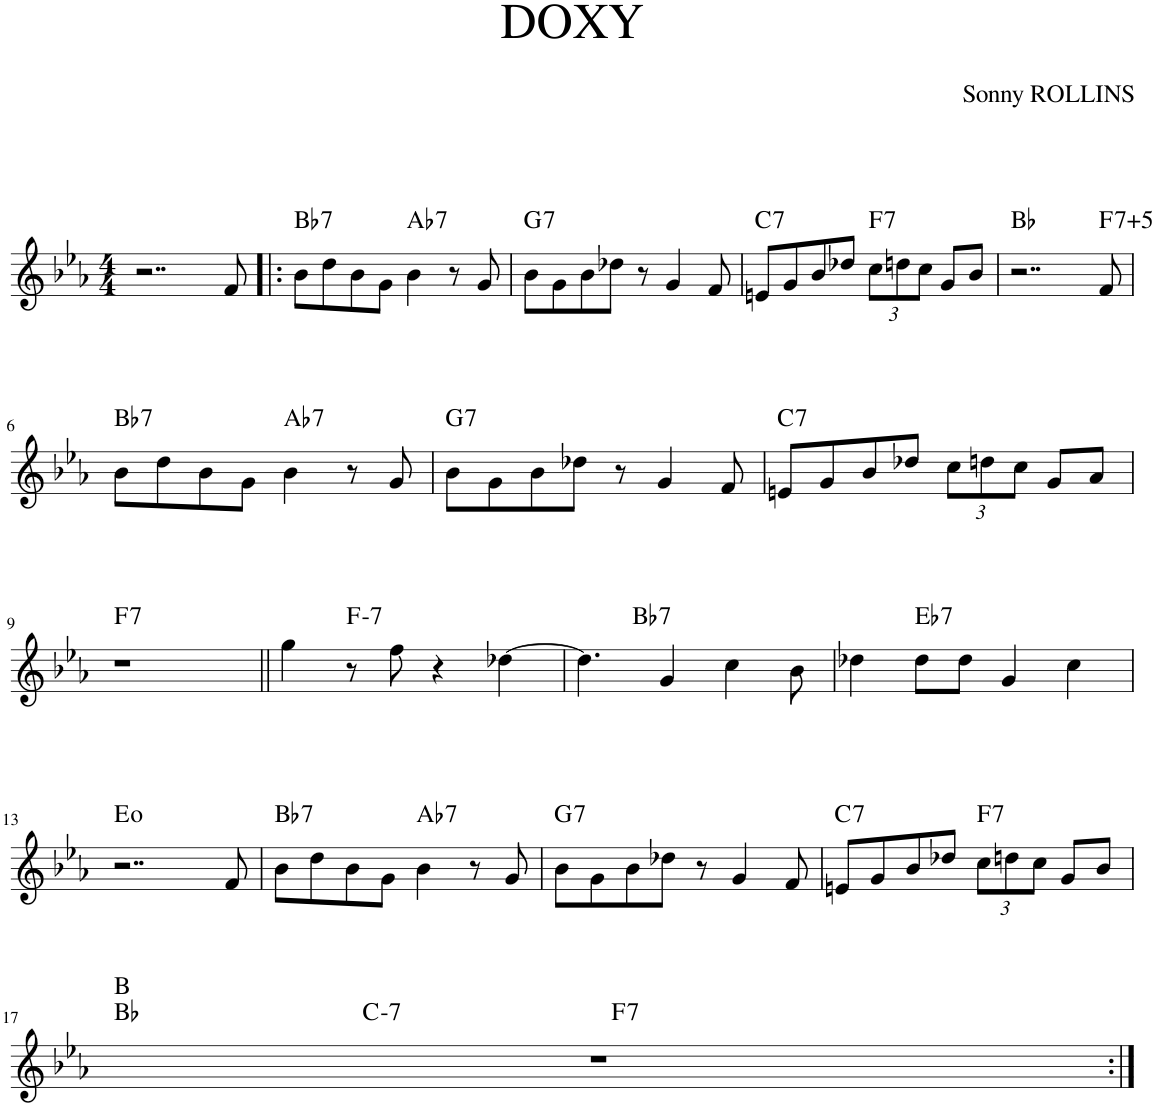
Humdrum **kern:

**kern	**harte
*part1	*part1
*staff1	*
*I"Piano	*
*I'Pno.	*
*clefG2	*
*k[b-e-a-]	*
*M4/4	*
=1	=1
2..r	.
8f/	.
=2!|:	=2!|:
!	!LO:H:kt=7
8b-\L	Bb:7
8dd\	.
8b-\	.
8g\J	.
!	!LO:H:kt=7
4b-\	Ab:7
8r	.
8g/	.
=3	=3
!	!LO:H:kt=7
8b-\L	G:7
8g\	.
8b-\	.
8dd-X\J	.
8r	.
4g/	.
8f/	.
=4	=4
!	!LO:H:kt=7
8en/L	C:7
8g/	.
8b-/	.
8dd-X/J	.
*Xbrackettup	*
!	!LO:H:kt=7
12cc\L	F:7
12ddn\	.
12cc\J	.
8g/L	.
8b-/J	.
=5	=5
2..r	Bb:maj
!	!LO:H:kt=7
8f/	F:(3,#5,b7)
!!LO:LB:g=z
=6	=6
!	!LO:H:kt=7
8b-\L	Bb:7
8dd\	.
8b-\	.
8g\J	.
!	!LO:H:kt=7
4b-\	Ab:7
8r	.
8g/	.
=7	=7
!	!LO:H:kt=7
8b-\L	G:7
8g\	.
8b-\	.
8dd-X\J	.
8r	.
4g/	.
8f/	.
=8	=8
!	!LO:H:kt=7
8en/L	C:7
8g/	.
8b-/	.
8dd-X/J	.
12cc\L	.
12ddn\	.
12cc\J	.
8g/L	.
8a-/J	.
!!LO:LB:g=z
=9	=9
!	!LO:H:kt=7
1r	F:7
=10||	=10||
4gg\	.
!	!LO:H:kt=7
8r	F:min7
8ff\	.
4r	.
[4dd-X\	.
=11	=11
*^	*
4.dd-\]	4ryy	.
!	!	!LO:H:kt=7
.	2.ryy	Bb:7
4g/	.	.
4cc\	.	.
8b-\	.	.
*v	*v	*
=12	=12
4dd-X\	.
!	!LO:H:kt=7
8dd-\L	Eb:7
8dd-\J	.
4g/	.
4cc\	.
!!LO:LB:g=z
=13	=13
2..r	E:dim
8f/	.
=14	=14
!	!LO:H:kt=7
8b-\L	Bb:7
8dd\	.
8b-\	.
8g\J	.
!	!LO:H:kt=7
4b-\	Ab:7
8r	.
8g/	.
=15	=15
!	!LO:H:kt=7
8b-\L	G:7
8g\	.
8b-\	.
8dd-X\J	.
8r	.
4g/	.
8f/	.
=16	=16
!	!LO:H:kt=7
8en/L	C:7
8g/	.
8b-/	.
8dd-X/J	.
!	!LO:H:kt=7
12cc\L	F:7
12ddn\	.
12cc\J	.
8g/L	.
8b-/J	.
!!LO:LB:g=z
=17	=17
*^	*
*	*^	*
1r	4ryy	2ryy	Bb:maj B:maj
!	!	!	!LO:H:kt=7
.	2.ryy	.	C:min7
!	!	!	!LO:H:kt=7
.	.	2ryy	F:7
*v	*v	*v	*
=:|!	=:|!
*-	*-
